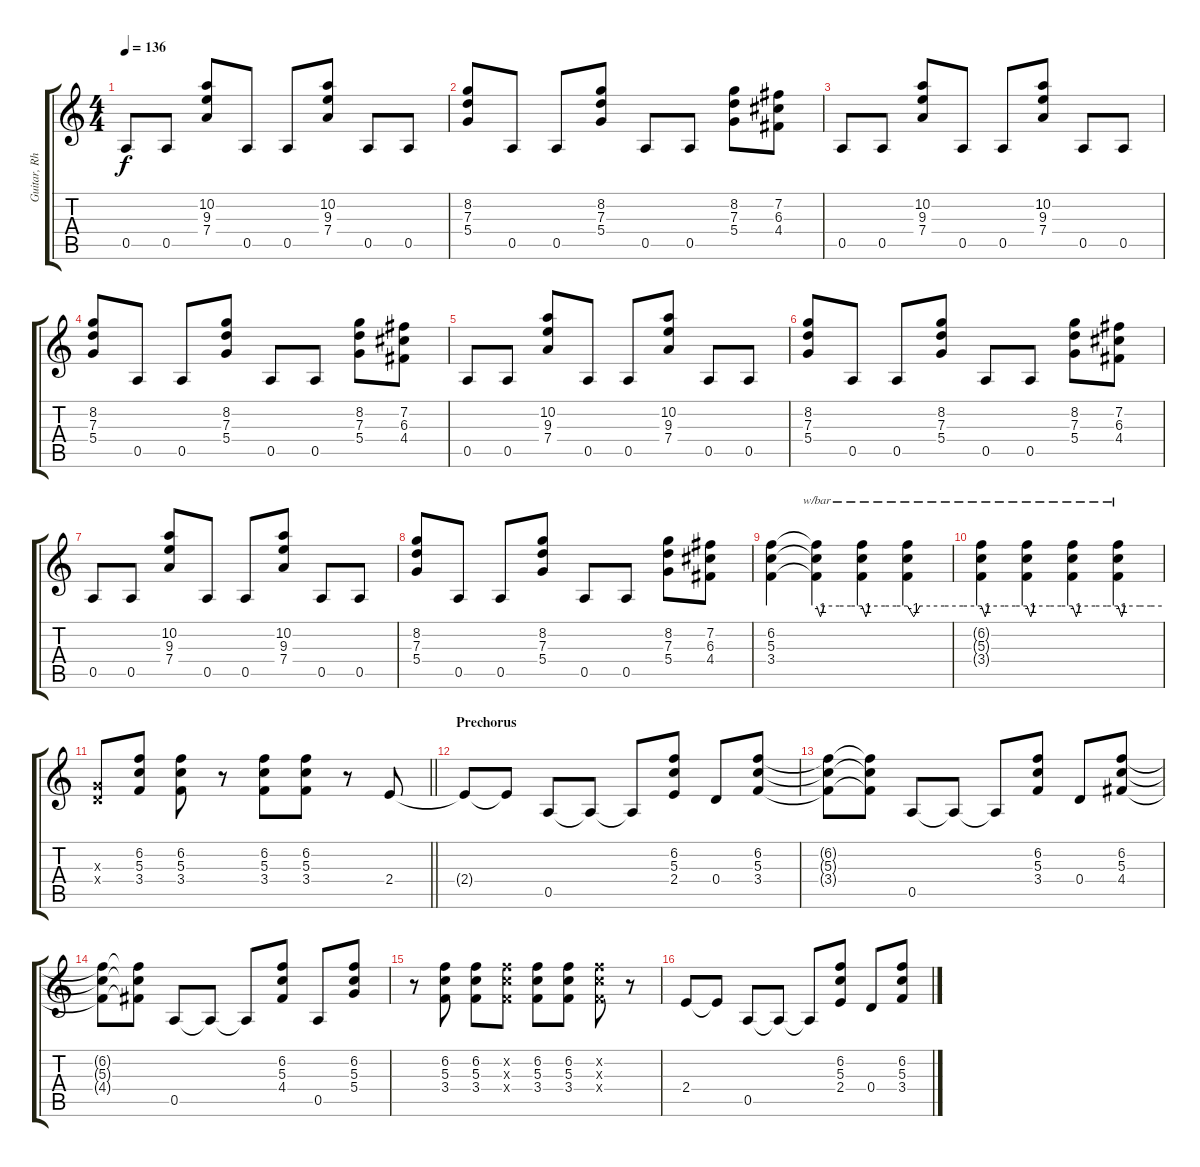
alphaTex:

\track ("Guitar, Rhythm" "Guitar, Rh") {instrument distortionguitar}
\staff {score tabs}
\tuning (E4 B3 G3 D3 A2 E2) {hide}
\ts (4 4)
\tempo 136
\clef g2
\ks c
0.5.8{dy f} 0.5.8 (10.2 9.3 7.4).8 0.5.8 0.5.8 (10.2 9.3 7.4).8 0.5.8 0.5.8 |
(8.2 7.3 5.4).8 0.5.8 0.5.8 (8.2 7.3 5.4).8 0.5.8 0.5.8 (8.2 7.3 5.4).8 (7.2 6.3 4.4).8 |
0.5.8 0.5.8 (10.2 9.3 7.4).8 0.5.8 0.5.8 (10.2 9.3 7.4).8 0.5.8 0.5.8 |
(8.2 7.3 5.4).8 0.5.8 0.5.8 (8.2 7.3 5.4).8 0.5.8 0.5.8 (8.2 7.3 5.4).8 (7.2 6.3 4.4).8 |
0.5.8 0.5.8 (10.2 9.3 7.4).8 0.5.8 0.5.8 (10.2 9.3 7.4).8 0.5.8 0.5.8 |
(8.2 7.3 5.4).8 0.5.8 0.5.8 (8.2 7.3 5.4).8 0.5.8 0.5.8 (8.2 7.3 5.4).8 (7.2 6.3 4.4).8 |
0.5.8 0.5.8 (10.2 9.3 7.4).8 0.5.8 0.5.8 (10.2 9.3 7.4).8 0.5.8 0.5.8 |
(8.2 7.3 5.4).8 0.5.8 0.5.8 (8.2 7.3 5.4).8 0.5.8 0.5.8 (8.2 7.3 5.4).8 (7.2 6.3 4.4).8 |
(6.2 5.3 3.4).4 (6.2{t} 5.3{t} 3.4{t}).4{tbe (custom default 0 0 5 -4 10 0 30 0 45 0 60 0)} (6.2{t} 5.3{t} 3.4{t}).4{tbe (custom default 0 0 5 -4 10 0 30 0 45 0 60 0)} (6.2{t} 5.3{t} 3.4{t}).4{tbe (custom default 0 0 5 -4 10 0 30 0 45 0 60 0)} |
(6.2{t} 5.3{t} 3.4{t}).4{tbe (custom default 0 0 5 -4 10 0 30 0 45 0 60 0)} (6.2{t} 5.3{t} 3.4{t}).4{tbe (custom default 0 0 5 -4 10 0 30 0 45 0 60 0)} (6.2{t} 5.3{t} 3.4{t}).4{tbe (custom default 0 0 5 -4 10 0 30 0 45 0 60 0)} (6.2{t} 5.3{t} 3.4{t}).4{tbe (custom default 0 0 5 -4 10 0 30 0 45 0 60 0)} |
\barLineRight lightlight
(0.3{x} 0.4{x}).8 (6.2 5.3 3.4).8 (6.2 5.3 3.4).8 r.8 (6.2 5.3 3.4).8 (6.2 5.3 3.4).8 r.8 2.4.8 |
\section ("" "Prechorus")
2.4{t}.8 2.4{t}.8 0.5.8 0.5{t}.8 0.5{t}.8 (6.2 5.3 2.4).8 0.4.8 (6.2 5.3 3.4).8 |
(6.2{t} 5.3{t} 3.4{t}).8 (6.2{t} 5.3{t} 3.4{t}).8 0.5.8 0.5{t}.8 0.5{t}.8 (6.2 5.3 3.4).8 0.4.8 (6.2 5.3 4.4).8 |
(6.2{t} 5.3{t} 4.4{t}).8 (6.2{t} 5.3{t} 4.4{t}).8 0.5.8 0.5{t}.8 0.5{t}.8 (6.2 5.3 4.4).8 0.5.8 (6.2 5.3 5.4).8 |
r.8 (6.2 5.3 3.4).8 (6.2 5.3 3.4).8 (6.2{x} 5.3{x} 3.4{x}).8 (6.2 5.3 3.4).8 (6.2 5.3 3.4).8 (6.2{x} 5.3{x} 3.4{x}).8 r.8 |
2.4.8 2.4{t}.8 0.5.8 0.5{t}.8 0.5{t}.8 (6.2 5.3 2.4).8 0.4.8 (6.2 5.3 3.4).8
